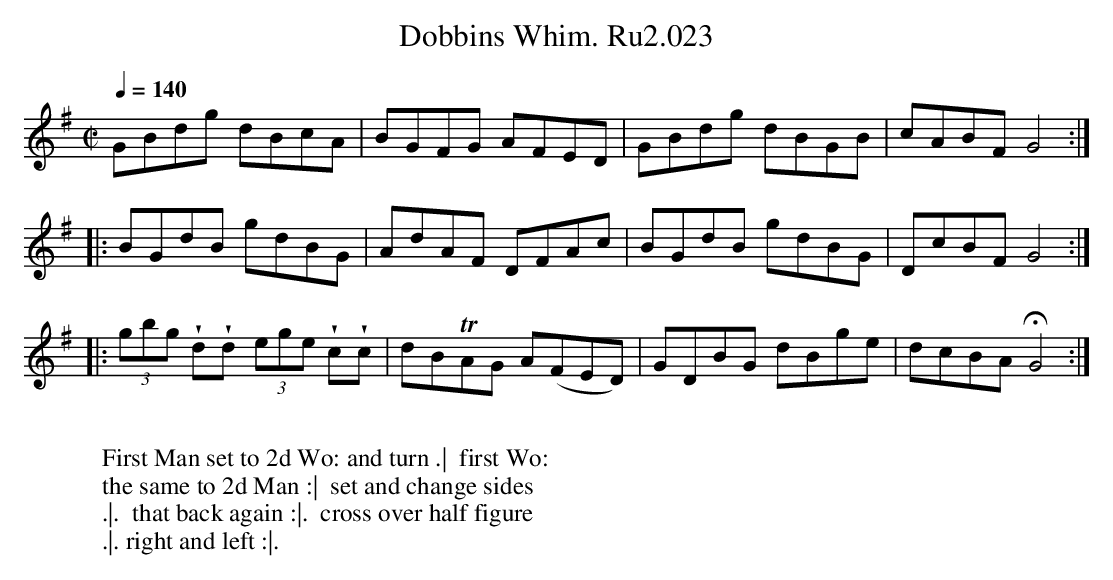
X:1
T:Dobbins Whim. Ru2.023
L:1/8
M:C|
Q:1/4=140
K:G
GBdg dBcA|BGFG AFED|GBdg dBGB|cABF G4 :|
|: BGdB gdBG|AdAF DFAc|BGdB gdBG|DcBF G4 :|
|:(3gbg !wedge!d!wedge!d (3ege !wedge!c!wedge!c|dBTAG A(FED)|GDBG dBge|dcBA !fermata!G4 :|
W:
W: First Man set to 2d Wo: and turn .|  first Wo:
W: the same to 2d Man :|  set and change sides
W: .|.  that back again :|.  cross over half figure
W: .|. right and left :|.
